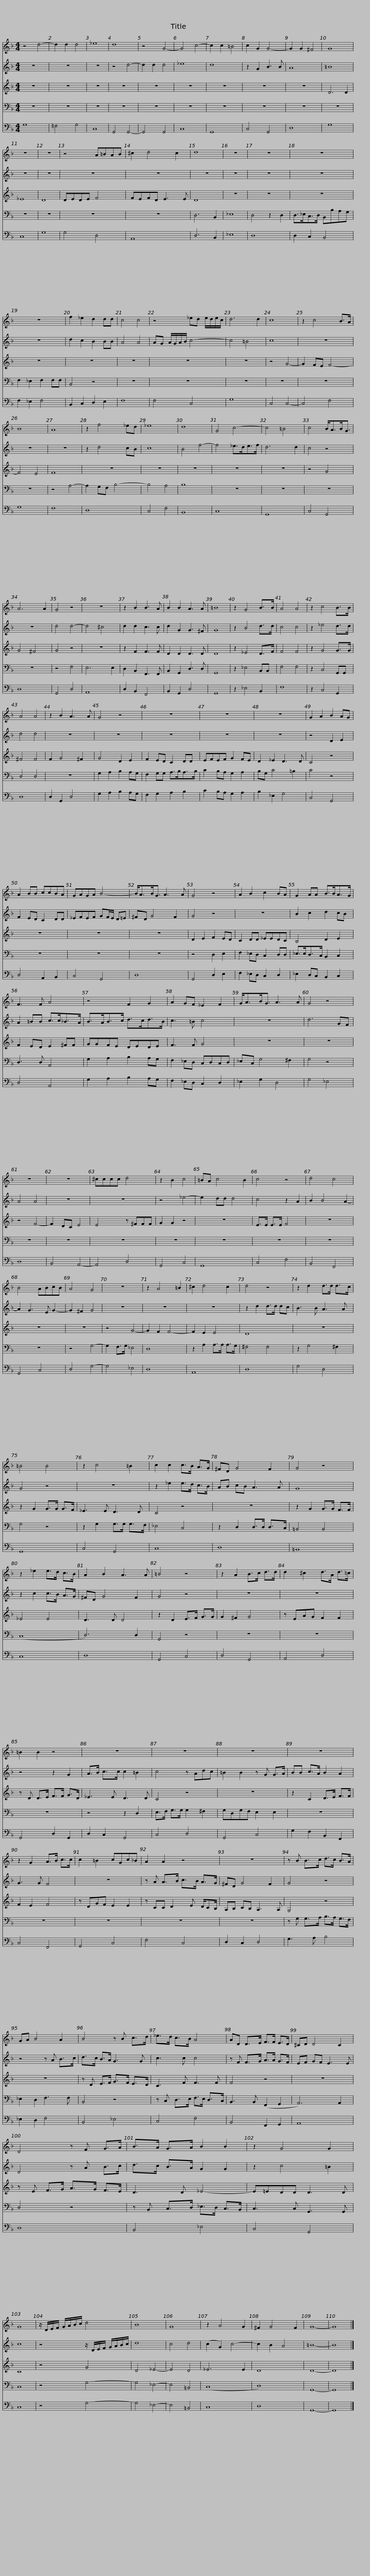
X:1
%%score 1 2 3 4 5
L:1/8
M:4/4
I:linebreak $
K:F
V:1 treble
V:2 treble
V:3 treble
V:4 bass
V:5 bass
V:1
 z4 d4- | d2 d2 d4 | _e8 | d8 | z4 G4- | %5
 G4 c4- | c2 c2 =B4 | c2 G2 G4- | G2 G2 ^F4 |$ G8 | %10
 z8 | z8 | z4 A=BAB | ^c2 d4 c2 | d8 | %15
 z8 | z8 | z8 |$ z8 | f2 _e2 d2 dd | %20
 c4 c4 | z4 _ed e/d/e/c/ | d6 d2 | c8 | z2 c4 B>A | %25
 B8 |$ A8 |$ z2 f4 _ed | _e8 | d8 | %30
 G4 c4- | c4 =B4 | c4 B<AB<G | A6 A2 | G4 z4 | %35
 z8 |$ z2 B2 B3 A | B2 B2 A3 A | =B8 | z2 G4 B>B | %40
 A4 A4 | z2 c4 B>B | A4 A4 | z2 B2 A3 A | G4 z4 |$ %45
 z8 | z8 | z8 | G2 A2 B2 AG | A2 BB ccBA | %50
 GAGA B4- |$ B<AB<G A3 A | G4 z4 | A2 B2 c2 BA | G2 AA B>BA>G | %55
 F3 F A4 |$ z4 F2 G2 |$ A2 GF _E2 F2 | G<AB<G A3 A | G4 z4 | %60
 z8 | z8 | ^cccc d4 | z2 B2 c4 |$ =BA c4 B2 | %65
 c4 z4 | d4 c4 | B4 ABcB | A4 G4 | z8 | %70
 z2 A4 =B2 |$ ^c2 d4 c2 | d4 z4 | z2 d2 d>d d>c | =B4 B4 | %75
 z2 c4 =B2 |$ c2 c2 c>B A>G |$ ^FD G4 F2 | G4 z4 | z2 _e2 e>d c>B | %80
 A2 B2 A3 A | =B4 z4 |$ z2 A2 B>c d>d |$ d2 ^c2 d>A d>=c | =B2 B2 z4 | %85
 z8 | z8 |$ z8 |$ z8 | z2 G2 A>B c>c | %90
 c2 =B2 cGc_B | A2 A2 z4 |$ z8 |$ z B B>c d>c B>A | GA B4 A2 | %95
 B4 z B c>d | _e>d c>B A4 |$ AD D>E F>F E>D |$ ^CD D4 C2 | D4 z F G>A | %100
 B>A G>A B2 B2 | z2 G4 G2 | G8 |$ z/ D/E/F/ G/A/B/c/ d4 | B8 | %105
 G8 | z2 A4 G2 | ^F2 G4 F2 | G8- | G8 |] %110
V:2
 z8 | z8 | z8 | z4 d4- | d2 d2 d4 | %5
 _e8 | d8 | z2 G2 B3 B | A8 |$ =B8 | %10
 z8 | z8 | z8 | z8 | z8 | %15
 z8 | z8 | z8 |$ z8 | d2 c2 B2 BB | %20
 A4 A4 | AG A/G/A/B/ c4- | c4 =B4 | c8 | z8 | %25
 z8 |$ z8 |$ z2 d4 cB | c8 | B4 f4- | %30
 f4 _e>de>f | d6 d2 | c4 z4 | z8 | d4 d4- | %35
 d4 ^c4 |$ d2 d2 c3 c | d2 G2 G3 ^F | G8 | z2 B4 d>d | %40
 c4 c4 | z2 _e4 d>d | d4 d4 | z8 | z8 |$ %45
 z8 | z8 | z8 | z4 D2 E2 | F2 ED C2 DD | %50
 _EFEF GF/E/ D=E |$ ^FD G4 F2 | G4 z4 | z8 | B2 c2 d2 cB | %55
 A2 =BB c>c_B>A |$ B>AB>c d>cd>B |$ c3 =B c4 | z8 | d6 GF | %60
 A4 A4 | z8 | z8 | z4 _e4- |$ e2 dd d4 | %65
 c4 z2 A2 | B2 B4 A2- | A2 G3 E G2- | G2 ^F2 G4 | z8 | %70
 z8 |$ z8 | z2 d2 d>d dc | B3 B A3 A | G4 z4 | %75
 z8 |$ z2 _e2 e>d c>B |$ AB cB A3 A | G8 | z2 c2 c>B A>G | %80
 ^FD G4 F2 | G4 z4 |$ z8 |$ z8 | z4 z2 G2 | %85
 A>B c>c c2 =B2 | c4 z Adc |$ =B2 B2 z G G>A |$ BB c>A B2 A2 | G3 G F4 | %90
 z8 | z A A>B c>B A>G |$ ^FD G4 F2 |$ G4 z4 | z4 z A B>c | %95
 d>c B>A G3 G | c3 c c4 |$ z F F>G A>A G>F |$ EF GF E3 E | D4 z A B>c | %100
 d>c B>A G2 G2 | z2 c4 =B2 | c8 |$ z4 z/ D/E/F/ G/A/B/c/ | d8 | %105
 c4 d4 | (c2 G2) c4- | c2 B2 A4 | =B8- | B8 |] %110
V:3
 z8 | z8 | z8 | z8 | z8 | %5
 z8 | z8 | z8 | z8 |$ D6 D2 | %10
 _E8 | D8 | DEDE F4 | FEFD E3 E | D8 | %15
 z8 | z8 | z8 |$ z8 | z8 | %20
 z8 | z8 | z8 | z4 G4- | G2 FE F4- | %25
 F4 E4 |$ F8 |$ z8 | z8 | z8 | %30
 z8 | z8 | z4 G4 | G4 ^F4 | G4 z4 | %35
 z8 |$ z2 F2 F3 F | D2 D2 D3 D | D8 | z2 _E4 D>F | %40
 F4 F4 | z2 G4 G>G | ^F4 F4 | F2 G4 ^F2 | G4 D2 E2 |$ %45
 F2 ED C2 DD | EFEF G2 FE | D2 _E2 D3 D | C4 z4 | z8 | %50
 z8 |$ z8 | D2 E2 F2 ED | C2 DD _EEDC | B,4 D2 E2 | %55
 F2 ED E2 ^FF |$ GGFE DEDE |$ F3 F G4 | z8 | z8 | %60
 z4 F4- | F2 DC E4 | E4 z ^FFF | G2 G2 z4 |$ z8 | %65
 E>E E>E F4 | z8 | z8 | z8 | z4 G4- | %70
 G2 F2 F4- |$ F2 E2 E4 | D8 | z8 | z2 G2 G>G G>F | %75
 _E3 E D3 D |$ C4 z4 |$ z8 | z2 G2 G>G F>F | _E4 E4 | %80
 D3 D D4 | z2 D2 E>F G>G |$ G2 ^F2 G4 |$ z EAG F2 F2 | z D D>E F>F G>D | %85
 _E3 E D3 D | C4 z4 |$ z8 |$ z2 C2 D>E F>F | F2 E2 F4 | %90
 z DGF E2 E2 | z CC D2 E D/CB,/ |$ A,B, CB, A,3 A, |$ G,4 z4 | z8 | %95
 z D E>F G>F E>D | C3 F F3 F |$ F4 z4 |$ z8 | z E F>G A>G F>E | %100
 D3 D _E4- | E=EDD D3 D | C8 |$ z4 G4 | D4 _E4- | %105
 E4 D4 | _E6 E2 | D8 | D8- | D8 |] %110
V:4
 z8 | z8 | z8 | z8 | z8 | %5
 z8 | z8 | z8 | z8 |$ z8 | %10
 z8 | z8 | z8 | z8 | D,6 B,,2 | %15
 _E,8 | D,4 z2 D,2 | D,>_E,C,>D, B,,B,A,G, |$ F,2 _E,2 F,2 F,F, | B,,4 z4 | %20
 z8 | z8 | z8 | z8 | z8 | %25
 z8 |$ z4 A,4- |$ A,2 G,F, B,4- | B,4 A,4 | B,8 | %30
 z8 | z8 | z8 | z8 | z4 F,4 | %35
 E,6 E,2 |$ D,2 B,,2 F,,3 F,, | B,,2 G,,2 D,3 D, | G,,8 | z2 _E,4 B,,B,, | %40
 F,4 F,4 | z2 C,4 G,,G,, | D,4 D,4 | z8 | G,2 A,2 B,2 A,G, |$ %45
 F,2 G,G, A,>B,A,>B, | C2 B,A, G,2 A,2 | B,G, C4 =B,2 | C4 z4 | z8 | %50
 z8 |$ z8 | z4 D,2 E,2 | F,2 _E,D, C,2 D,D, | _E,>E,D,>C, B,,2 C,2 | %55
 D,3 D, A,,4 |$ G,2 A,2 B,2 A,G, |$ F,2 _E,D, C,D,C,D, | _E,C, G,4 ^F,2 | G,4 z4 | %60
 z8 | z8 | z8 | z8 |$ z8 | %65
 z8 | z8 | z8 | z4 G,4- | G,2 F,>G, _E,4 | %70
 D,8 |$ z2 A,2 A,>A, A,>G, | ^F,4 F,4 | z2 G,4 ^F,2 | G,4 z4 | %75
 z2 G,2 G,>G, G,>F, |$ _E,4 C,4 |$ z2 D,2 D,>D, D,>C, | =B,,4 B,,4 | (C,8 | %80
 D,6) D,2 | G,,4 z4 |$ z8 |$ z8 | z8 | %85
 z4 z2 D,2 | E,>F, G,>G, G,2 ^F,2 |$ G,D,G,F, E,2 E,2 |$ z8 | z8 | %90
 z8 | z8 |$ z8 |$ z G, G,>A, B,>A, G,>F, | _E,2 D,2 F,3 F, | %95
 B,,4 z4 | z C, D,>E, F,>E, D,>C, |$ B,,3 B,, (F,,2 G,,2 |$ A,,6) A,,2 | D,4 z4 | %100
 z B,, C,>D, _E,>D, C,>B,, | C,3 C, G,,3 G,, | C,8 |$ z4 G,4- | G,4 _E,4- | %105
 E,4 =B,,4 | (C,8 | D,8) | G,,8- | G,,8 |] %110
V:5
 G,8 | =F,4 G,4 | C,8 | G,,4 G,,4- | G,,4 G,,4 | %5
 C,8 | G,,8 | C,4 G,,4 | D,8 |$ G,8 | %10
 C,8 | G,8 | G,4 D,4 | A,,8 | D,6 B,,2 | %15
 _E,8 | D,8 | D,2 C,2 B,,4 |$ F,2 _E,2 F,4 | B,,2 C,2 D,2 E,2 | %20
 F,8 | F,4 C,4 | G,8 | C,4 C,4- | C,4 F,4 | %25
 G,8 |$ F,8 |$ D,8 | C,4 F,4 | B,,8 | %30
 C,8 | G,,8 | C,4 G,,4 | D,8 | G,,4 D,4 | %35
 A,,8 |$ D,2 B,,2 F,,4 | B,,2 G,,2 D,4 | G,,8 | z2 _E,4 B,,2 | %40
 F,8 | z2 C,4 G,,2 | D,8 | D,2 G,,2 D,4 | G,2 A,2 B,2 A,G, |$ %45
 F,2 G,2 A,2 B,2 | C2 B,A, G,2 A,2 | B,2 _E,2 G,4 | C,4 G,,4 | D,4 A,,2 B,,2 | %50
 C,4 G,,4 |$ D,8 | G,,4 D,2 E,2 | F,2 _E,D, C,2 D,2 | _E,2 D,C, B,,2 C,2 | %55
 D,4 A,,4 |$ G,2 A,2 B,2 A,G, |$ F,2 _E,D, C,2 D,2 | _E,2 G,2 D,4 | G,4 _E,4 | %60
 D,8 | B,,4 A,,4- | A,,4 D,4 | G,,4 C,4 |$ G,,8 | %65
 C,4 F,4 | B,,4 F,,4 | G,,4 C,4 | D,4 G,4- | G,4 _E,4 | %70
 D,8 |$ A,,8 | D,8 | G,4 D,4 | G,,8 | %75
 C,4 G,,4 |$ C,8 |$ D,8 | =B,,8 | C,8 | %80
 D,8 | G,,4 C,4 |$ D,4 G,,4 |$ A,,4 D,4 | G,,4 D,2 G,,2 | %85
 D,2 C,2 G,,4 | C,4 D,4 |$ G,,4 C,4 |$ G,2 F,2 B,,2 F,,2 | C,4 F,,4 | %90
 G,,4 C,4 | F,4 C,4 |$ D,2 C,2 D,4 |$ G,3 A, B,4 | _E,2 D,2 F,4 | %95
 B,,4 _E,4 | C,4 F,4 |$ B,,4 F,,2 G,,2 |$ A,,8 | D,8 | %100
 B,,4 _E,4 | C,4 G,,4 | C,8 |$ z4 G,4- | G,4 _E,4- | %105
 E,4 =B,,4 | C,8 | D,8 | G,,8- | G,,8 |] %110
